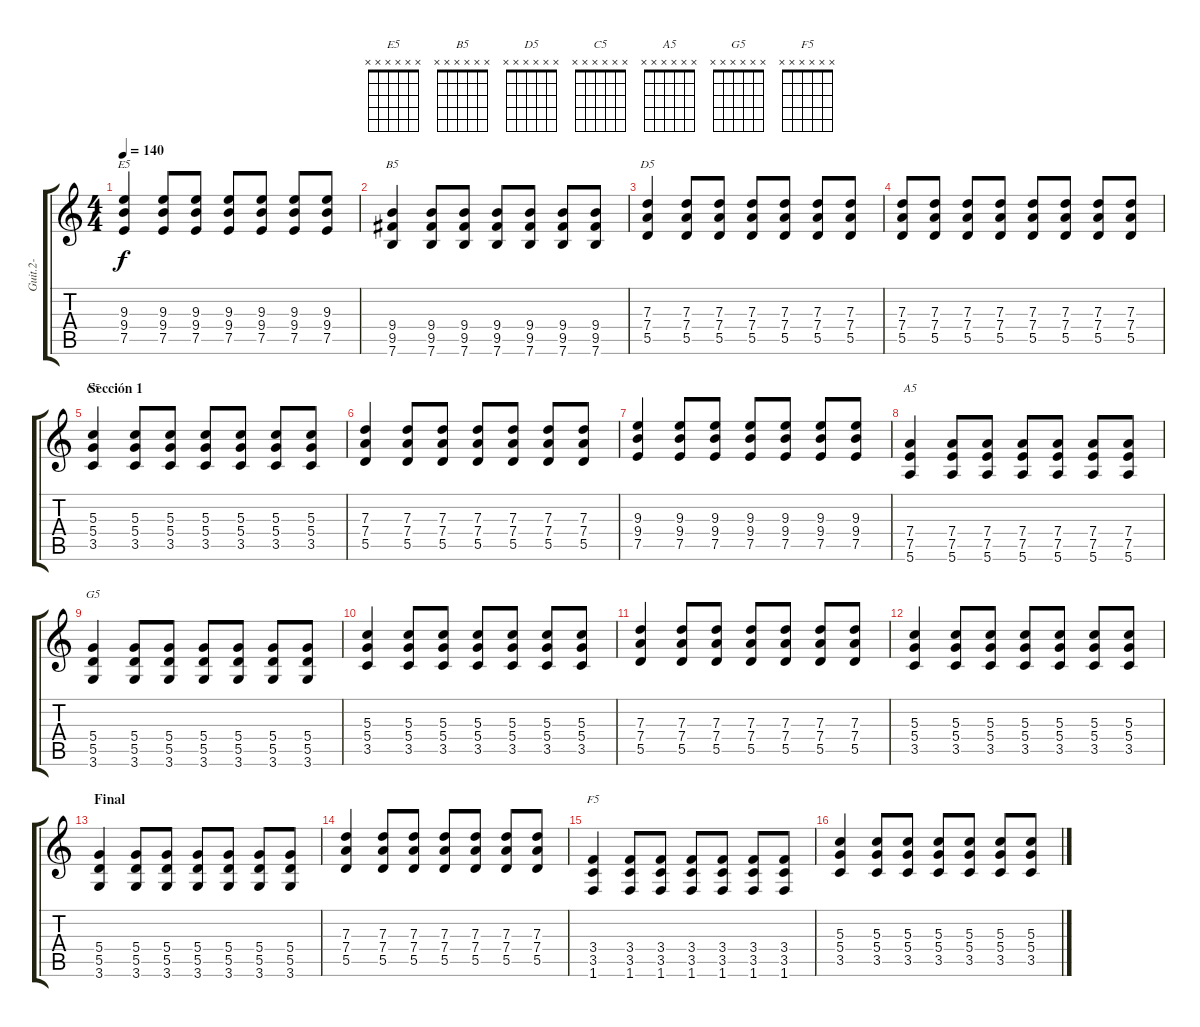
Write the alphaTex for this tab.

\track ("Guit.2-" "Guit.2-") {instrument overdrivenguitar}
\staff {score tabs}
\tuning (E4 B3 G3 D3 A2 E2) {hide}
\chord ("E5" x x x x x x)
\chord ("B5" x x x x x x)
\chord ("D5" x x x x x x)
\chord ("C5" x x x x x x)
\chord ("A5" x x x x x x)
\chord ("G5" x x x x x x)
\chord ("F5" x x x x x x)
\ts (4 4)
\tempo 140
\clef g2
\ks c
(9.3 9.4 7.5).4{ch "E5" dy f} (9.3 9.4 7.5).8 (9.3 9.4 7.5).8 (9.3 9.4 7.5).8 (9.3 9.4 7.5).8 (9.3 9.4 7.5).8 (9.3 9.4 7.5).8 |
(9.4 9.5 7.6).4{ch "B5"} (9.4 9.5 7.6).8 (9.4 9.5 7.6).8 (9.4 9.5 7.6).8 (9.4 9.5 7.6).8 (9.4 9.5 7.6).8 (9.4 9.5 7.6).8 |
(7.3 7.4 5.5).4{ch "D5"} (7.3 7.4 5.5).8 (7.3 7.4 5.5).8 (7.3 7.4 5.5).8 (7.3 7.4 5.5).8 (7.3 7.4 5.5).8 (7.3 7.4 5.5).8 |
(7.3 7.4 5.5).8 (7.3 7.4 5.5).8 (7.3 7.4 5.5).8 (7.3 7.4 5.5).8 (7.3 7.4 5.5).8 (7.3 7.4 5.5).8 (7.3 7.4 5.5).8 (7.3 7.4 5.5).8 |
\section ("" "Sección 1")
(5.3 5.4 3.5).4{ch "C5"} (5.3 5.4 3.5).8 (5.3 5.4 3.5).8 (5.3 5.4 3.5).8 (5.3 5.4 3.5).8 (5.3 5.4 3.5).8 (5.3 5.4 3.5).8 |
(7.3 7.4 5.5).4 (7.3 7.4 5.5).8 (7.3 7.4 5.5).8 (7.3 7.4 5.5).8 (7.3 7.4 5.5).8 (7.3 7.4 5.5).8 (7.3 7.4 5.5).8 |
(9.3 9.4 7.5).4 (9.3 9.4 7.5).8 (9.3 9.4 7.5).8 (9.3 9.4 7.5).8 (9.3 9.4 7.5).8 (9.3 9.4 7.5).8 (9.3 9.4 7.5).8 |
(7.4 7.5 5.6).4{ch "A5"} (7.4 7.5 5.6).8 (7.4 7.5 5.6).8 (7.4 7.5 5.6).8 (7.4 7.5 5.6).8 (7.4 7.5 5.6).8 (7.4 7.5 5.6).8 |
(5.4 5.5 3.6).4{ch "G5"} (5.4 5.5 3.6).8 (5.4 5.5 3.6).8 (5.4 5.5 3.6).8 (5.4 5.5 3.6).8 (5.4 5.5 3.6).8 (5.4 5.5 3.6).8 |
(5.3 5.4 3.5).4 (5.3 5.4 3.5).8 (5.3 5.4 3.5).8 (5.3 5.4 3.5).8 (5.3 5.4 3.5).8 (5.3 5.4 3.5).8 (5.3 5.4 3.5).8 |
(7.3 7.4 5.5).4 (7.3 7.4 5.5).8 (7.3 7.4 5.5).8 (7.3 7.4 5.5).8 (7.3 7.4 5.5).8 (7.3 7.4 5.5).8 (7.3 7.4 5.5).8 |
(5.3 5.4 3.5).4 (5.3 5.4 3.5).8 (5.3 5.4 3.5).8 (5.3 5.4 3.5).8 (5.3 5.4 3.5).8 (5.3 5.4 3.5).8 (5.3 5.4 3.5).8 |
\section ("" "Final")
(5.4 5.5 3.6).4 (5.4 5.5 3.6).8 (5.4 5.5 3.6).8 (5.4 5.5 3.6).8 (5.4 5.5 3.6).8 (5.4 5.5 3.6).8 (5.4 5.5 3.6).8 |
(7.3 7.4 5.5).4 (7.3 7.4 5.5).8 (7.3 7.4 5.5).8 (7.3 7.4 5.5).8 (7.3 7.4 5.5).8 (7.3 7.4 5.5).8 (7.3 7.4 5.5).8 |
(3.4 3.5 1.6).4{ch "F5"} (3.4 3.5 1.6).8 (3.4 3.5 1.6).8 (3.4 3.5 1.6).8 (3.4 3.5 1.6).8 (3.4 3.5 1.6).8 (3.4 3.5 1.6).8 |
(5.3 5.4 3.5).4 (5.3 5.4 3.5).8 (5.3 5.4 3.5).8 (5.3 5.4 3.5).8 (5.3 5.4 3.5).8 (5.3 5.4 3.5).8 (5.3 5.4 3.5).8
